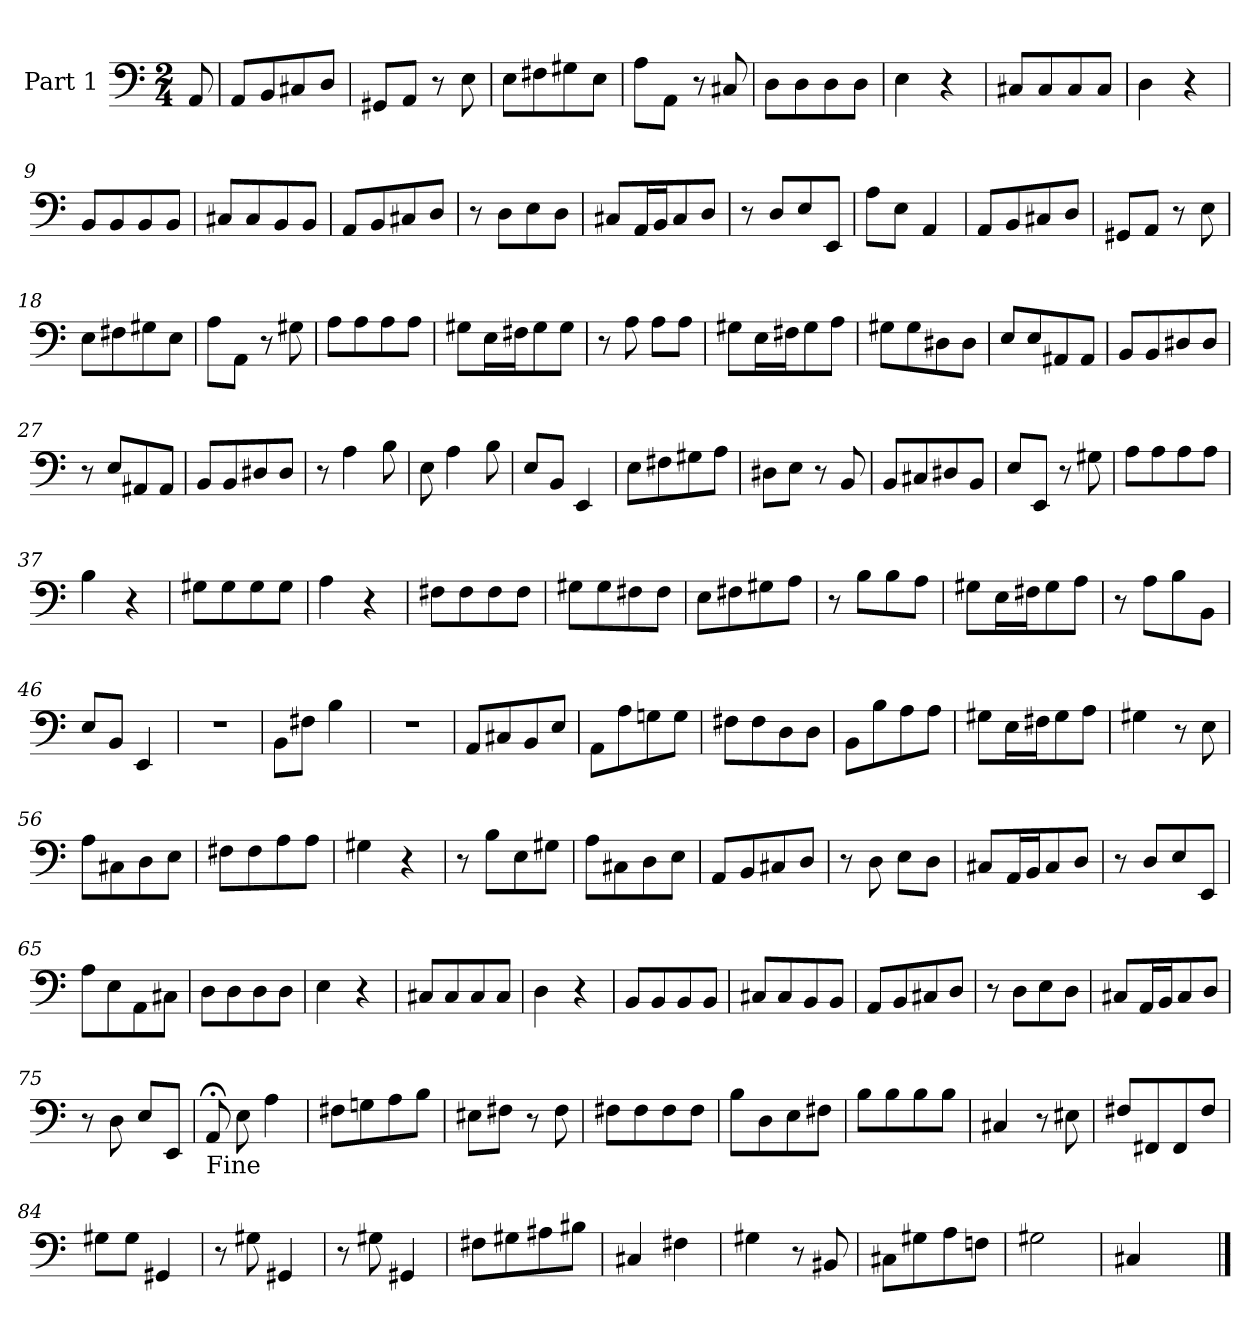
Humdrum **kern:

**kern
*part1
*staff1
*I"Part 1
*clefF4
*M2/4
=
8AA
=1
8AAL
8BB
8C#X
8DJ
=2
8GG#XL
8AAJ
8r
8E
=3
8EL
8F#X
8G#X
8EJ
=4
8AL
8AAJ
8r
8C#X
=5
8DL
8D
8D
8DJ
=6
4E
4r
=7
8C#XL
8C#
8C#
8C#J
!!LO:LB:g=z
=8
4D
4r
=9
8BBL
8BB
8BB
8BBJ
=10
8C#XL
8C#
8BB
8BBJ
=11
8AAL
8BB
8C#X
8DJ
=12
8r
8DL
8E
8DJ
=13
8C#XL
16AAL
16BBJ
8C#
8DJ
=14
8r
8DL
8E
8EEJ
=15
8AL
8EJ
4AA
!!LO:LB:g=z
=16
8AAL
8BB
8C#X
8DJ
=17
8GG#XL
8AAJ
8r
8E
=18
8EL
8F#X
8G#X
8EJ
=19
8AL
8AAJ
8r
8G#X
=20
8AL
8A
8A
8AJ
=21
8G#XL
16EL
16F#XJ
8G#
8G#J
=22
8r
8A
8AL
8AJ
!!LO:LB:g=z
=23
8G#XL
16EL
16F#XJ
8G#
8AJ
=24
8G#XL
8G#
8D#X
8D#J
=25
8EL
8E
8AA#X
8AA#J
=26
8BBL
8BB
8D#X
8D#J
=27
8r
8EL
8AA#X
8AA#J
=28
8BBL
8BB
8D#X
8D#J
=29
8r
4A
8B
=30
8E
4A
8B
!!LO:LB:g=z
=31
8EL
8BBJ
4EE
=32
8EL
8F#X
8G#X
8AJ
=33
8D#XL
8EJ
8r
8BB
=34
8BBL
8C#X
8D#X
8BBJ
=35
8EL
8EEJ
8r
8G#X
=36
8AL
8A
8A
8AJ
=37
4B
4r
=38
8G#XL
8G#
8G#
8G#J
=39
4A
4r
!!LO:LB:g=z
=40
8F#XL
8F#
8F#
8F#J
=41
8G#XL
8G#
8F#X
8F#J
=42
8EL
8F#X
8G#X
8AJ
=43
8r
8BL
8B
8AJ
=44
8G#XL
16EL
16F#XJ
8G#
8AJ
=45
8r
8AL
8B
8BBJ
=46
8EL
8BBJ
4EE
=47
2r
!!LO:LB:g=z
=48
8BBL
8F#XJ
4B
=49
2r
=50
8AAL
8C#X
8BB
8EJ
=51
8AAL
8A
8Gn
8GJ
=52
8F#XL
8F#
8D
8DJ
=53
8BBL
8B
8A
8AJ
=54
8G#XL
16EL
16F#XJ
8G#
8AJ
=55
4G#X
8r
8E
!!LO:LB:g=z
=56
8AL
8C#X
8D
8EJ
=57
8F#XL
8F#
8A
8AJ
=58
4G#X
4r
=59
8r
8BL
8E
8G#XJ
=60
8AL
8C#X
8D
8EJ
=61
8AAL
8BB
8C#X
8DJ
=62
8r
8D
8EL
8DJ
=63
8C#XL
16AAL
16BBJ
8C#
8DJ
!!LO:LB:g=z
=64
8r
8DL
8E
8EEJ
=65
8AL
8E
8AA
8C#XJ
=66
8DL
8D
8D
8DJ
=67
4E
4r
=68
8C#XL
8C#
8C#
8C#J
=69
4D
4r
=70
8BBL
8BB
8BB
8BBJ
=71
8C#XL
8C#
8BB
8BBJ
=72
8AAL
8BB
8C#X
8DJ
!!LO:LB:g=z
=73
8r
8DL
8E
8DJ
=74
8C#XL
16AAL
16BBJ
8C#
8DJ
=75
8r
8D
8EL
8EEJ
=76
!LO:TX:b:t=Fine
8AA;<
8E
4A
=77
8F#XL
8Gn
8A
8BJ
=78
8E#XL
8F#XJ
8r
8F#
=79
8F#XL
8F#
8F#
8F#J
!!LO:PB:g=z
=80
8BL
8D
8E
8F#XJ
=81
8BL
8B
8B
8BJ
=82
4C#X
8r
8E#X
=83
8F#XL
8FF#X
8FF#
8F#J
=84
8G#XL
8G#J
4GG#X
=85
8r
8G#X
4GG#X
=86
8r
8G#X
4GG#X
=87
8F#XL
8G#X
8A#X
8B#XJ
!!LO:LB:g=z
=88
4C#X
4F#X
=89
4G#X
8r
8BB#X
=90
8C#XL
8G#X
8A
8FnJ
=91
2G#X
=92
4C#X
4ryy
==
*-
